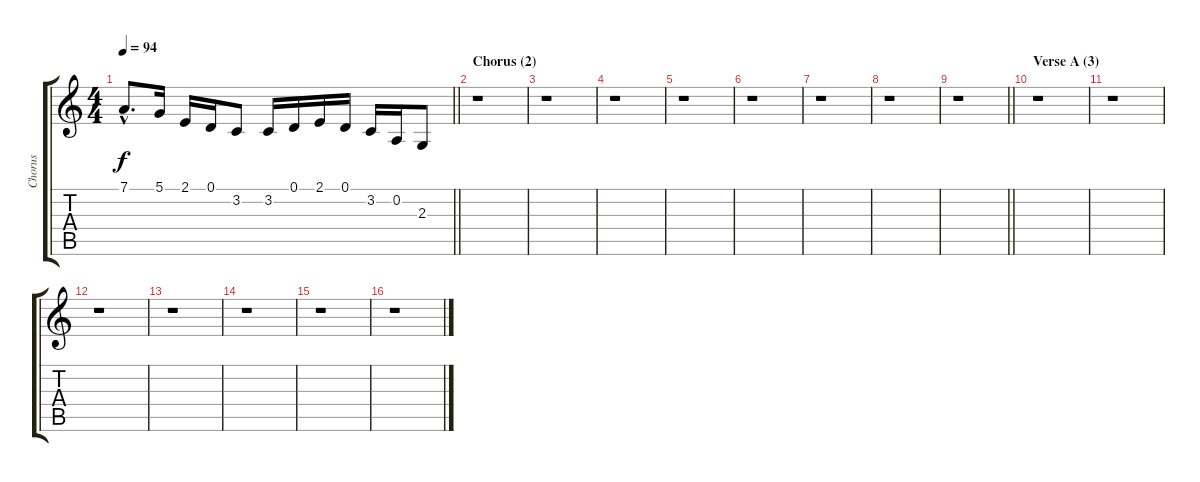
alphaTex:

\track ("Chorus" "Chorus") {instrument sopranosax}
\staff {score tabs}
\tuning (D4 A3 F3 C3 G2 D2) {hide}
\ts (4 4)
\tempo 94
\clef g2
\barLineRight lightlight
\ks aminor
7.1{hac}.8{d dy f} 5.1.16 2.1.16 0.1.16 3.2.8 3.2.16 0.1.16 2.1.16 0.1.16 3.2.16 0.2.16 2.3.8 |
\section ("" "Chorus (2)")
r.1 |
r.1 |
r.1 |
r.1 |
r.1 |
r.1 |
r.1 |
\barLineRight lightlight
r.1 |
\section ("" "Verse A (3)")
r.1 |
r.1 |
r.1 |
r.1 |
r.1 |
r.1 |
r.1
